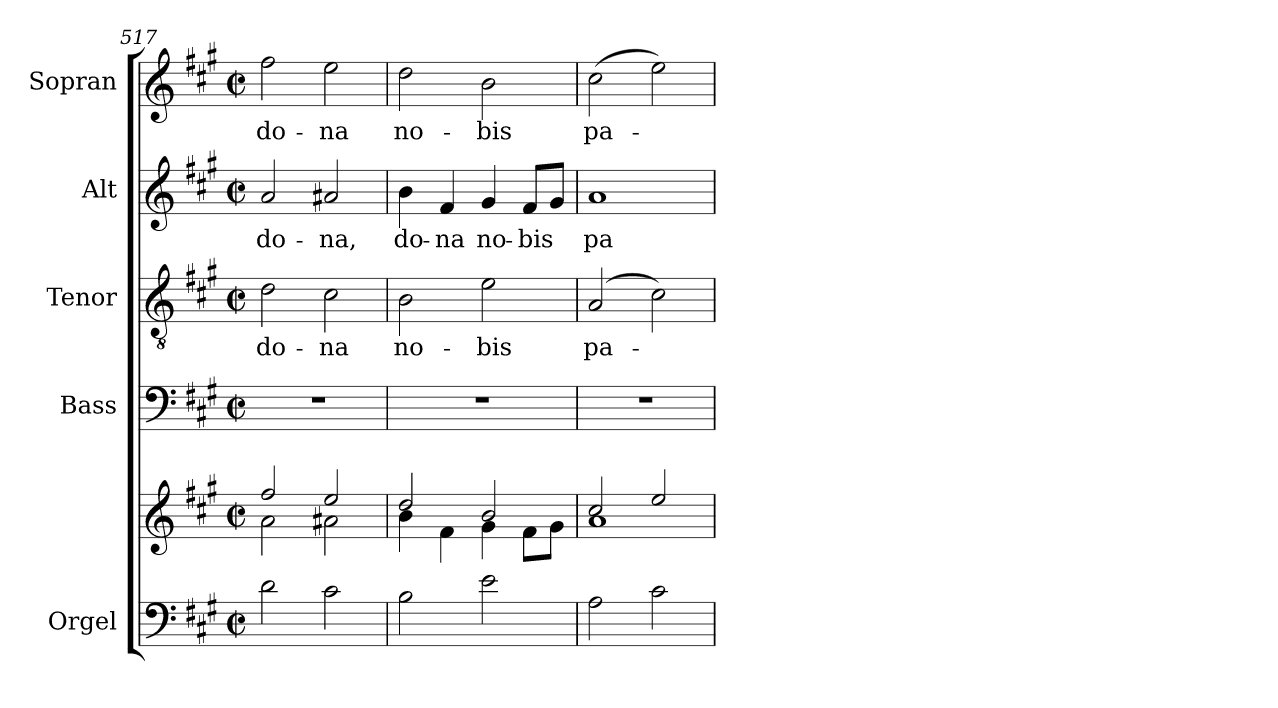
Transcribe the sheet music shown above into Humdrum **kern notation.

**kern	**kern	**kern	**kern	**text	**kern	**text	**kern	**text
*part5	*part5	*part4	*part3	*part3	*part2	*part2	*part1	*part1
*staff6	*staff5	*staff4	*staff3	*staff3	*staff2	*staff2	*staff1	*staff1
*I"Orgel	*	*I"Bass	*I"Tenor	*	*I"Alt	*	*I"Sopran	*
*I'Org.	*	*I'B.	*I'T.	*	*I'A.	*	*I'S.	*
*clefF4	*clefG2	*clefF4	*clefGv2	*	*clefG2	*	*clefG2	*
*k[f#c#g#]	*k[f#c#g#]	*k[f#c#g#]	*k[f#c#g#]	*	*k[f#c#g#]	*	*k[f#c#g#]	*
*A:	*A:	*A:	*A:	*	*A:	*	*A:	*
*M2/2	*M2/2	*M2/2	*M2/2	*	*M2/2	*	*M2/2	*
*met(c|)	*met(c|)	*met(c|)	*met(c|)	*	*met(c|)	*	*met(c|)	*
=517	=517	=517	=517	=517	=517	=517	=517	=517
*	*^	*	*	*	*	*	*	*
!	!	!	!	!	!LO:LY:b	!	!LO:LY:b	!	!LO:LY:b
2d\	2ff#/	2a\	1r	2d\	do-	2a/	do-	2ff#\	do-
!	!	!	!	!	!LO:LY:b	!	!LO:LY:b	!	!LO:LY:b
2c#\	2ee/	2a#X\	.	2c#\	-na	2a#X/	-na,	2ee\	-na
=518	=518	=518	=518	=518	=518	=518	=518	=518	=518
!	!	!	!	!	!LO:LY:b	!	!LO:LY:b	!	!LO:LY:b
2B\	2dd/	4b\	1r	2B\	no-	4b\	do-	2dd\	no-
!	!	!	!	!	!	!	!LO:LY:b	!	!
.	.	4f#\	.	.	.	4f#/	-na	.	.
!	!	!	!	!	!LO:LY:b	!	!LO:LY:b	!	!LO:LY:b
2e\	2b/	4g#\	.	2e\	-bis	4g#/	no-	2b\	-bis
!	!	!	!	!	!	!	!LO:LY:b	!	!
.	.	8f#\L	.	.	.	8f#/L	-bis	.	.
.	.	8g#\J	.	.	.	8g#/J	.	.	.
=519	=519	=519	=519	=519	=519	=519	=519	=519	=519
!	!	!	!	!	!LO:LY:b	!	!LO:LY:b	!	!LO:LY:b
2A\	2cc#/	1a	1r	(2A/	pa-	1a	pa-	(>2cc#\	pa-
2c#\	2ee/	.	.	2c#\)	.	.	.	2ee\)	.
*	*v	*v	*	*	*	*	*	*	*
=	=	=	=	=	=	=	=	=
*-	*-	*-	*-	*-	*-	*-	*-	*-
